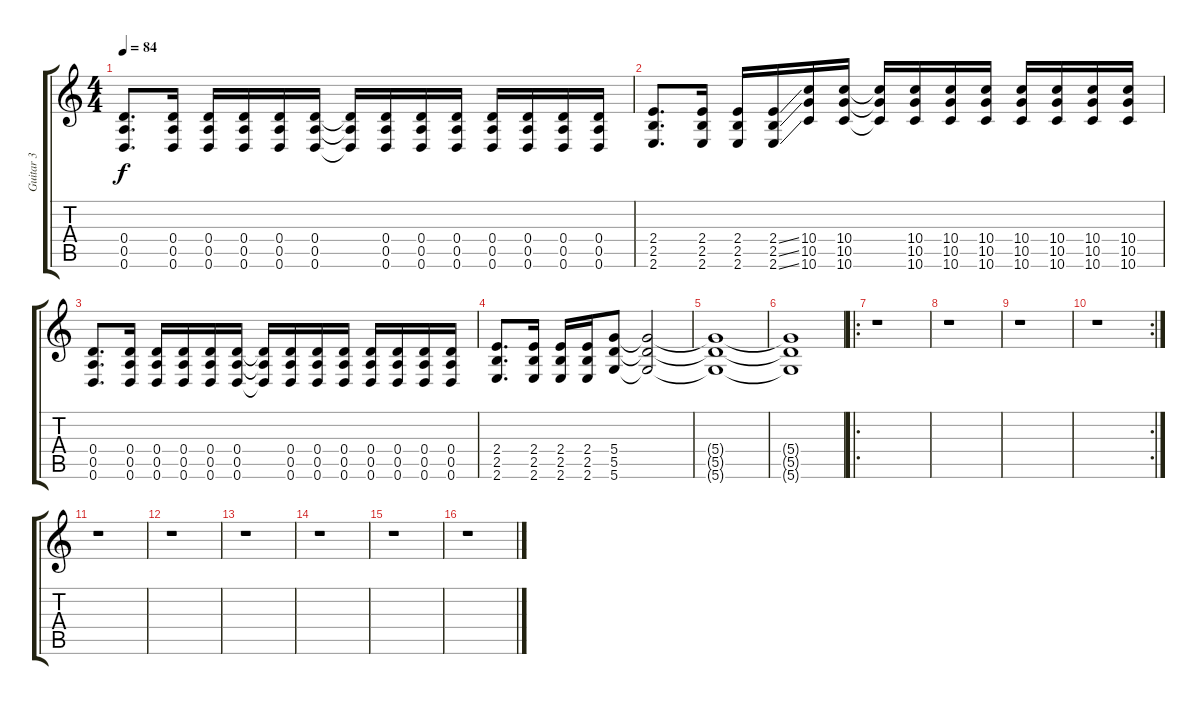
\track ("Guitar 3" "Guitar 3") {instrument overdrivenguitar}
\staff {score tabs}
\tuning (E4 B3 G3 D3 A2 D2) {hide}
\ts (4 4)
\tempo 84
\clef g2
\ks c
(0.4 0.5 0.6).8{d dy f} (0.4 0.5 0.6).16 (0.4 0.5 0.6).16 (0.4 0.5 0.6).16 (0.4 0.5 0.6).16 (0.4 0.5 0.6).16 (0.4{t} 0.5{t} 0.6{t}).16 (0.4 0.5 0.6).16 (0.4 0.5 0.6).16 (0.4 0.5 0.6).16 (0.4 0.5 0.6).16 (0.4 0.5 0.6).16 (0.4 0.5 0.6).16 (0.4 0.5 0.6).16 |
(2.4 2.5 2.6).8{d} (2.4 2.5 2.6).16 (2.4 2.5 2.6).16 (2.4{ss} 2.5{ss} 2.6{ss}).16 (10.4 10.5 10.6).16 (10.4 10.5 10.6).16 (10.4{t} 10.5{t} 10.6{t}).16 (10.4 10.5 10.6).16 (10.4 10.5 10.6).16 (10.4 10.5 10.6).16 (10.4 10.5 10.6).16 (10.4 10.5 10.6).16 (10.4 10.5 10.6).16 (10.4 10.5 10.6).16 |
(0.4 0.5 0.6).8{d} (0.4 0.5 0.6).16 (0.4 0.5 0.6).16 (0.4 0.5 0.6).16 (0.4 0.5 0.6).16 (0.4 0.5 0.6).16 (0.4{t} 0.5{t} 0.6{t}).16 (0.4 0.5 0.6).16 (0.4 0.5 0.6).16 (0.4 0.5 0.6).16 (0.4 0.5 0.6).16 (0.4 0.5 0.6).16 (0.4 0.5 0.6).16 (0.4 0.5 0.6).16 |
(2.4 2.5 2.6).8{d} (2.4 2.5 2.6).16 (2.4 2.5 2.6).16 (2.4 2.5 2.6).16 (5.4 5.5 5.6).8 (5.4{t} 5.5{t} 5.6{t}).2 |
(5.4{t} 5.5{t} 5.6{t}).1 |
(5.4{t} 5.5{t} 5.6{t}).1 |
\ro
r.1 |
r.1 |
r.1 |
\rc 2
r.1 |
r.1 |
r.1 |
r.1 |
r.1 |
r.1 |
r.1
